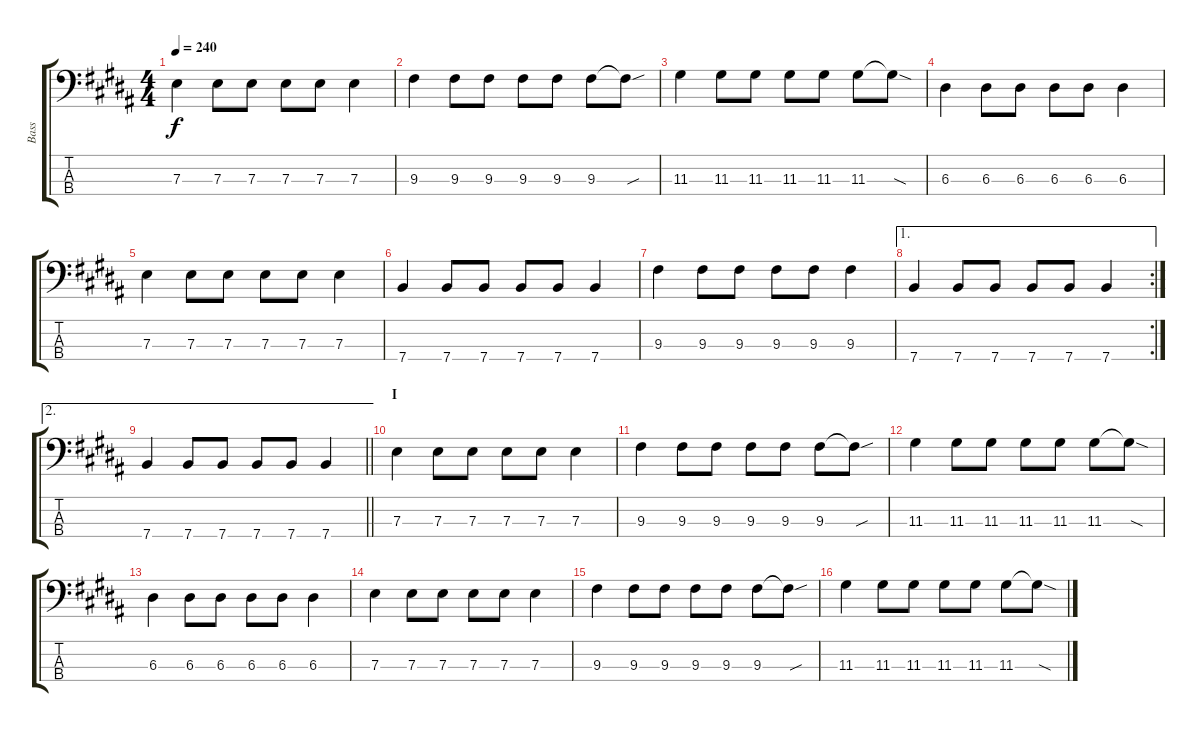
\track ("Bass" "Bass") {instrument electricbassfinger}
\staff {score tabs}
\tuning (G2 D2 A1 E1) {hide}
\ts (4 4)
\tempo 240
\clef f4
\ks b
7.3.4{dy f} 7.3.8 7.3.8 7.3.8 7.3.8 7.3.4 |
9.3.4 9.3.8 9.3.8 9.3.8 9.3.8 9.3.8 9.3{sou t}.8 |
11.3.4 11.3.8 11.3.8 11.3.8 11.3.8 11.3.8 11.3{sod t}.8 |
6.3.4 6.3.8 6.3.8 6.3.8 6.3.8 6.3.4 |
7.3.4 7.3.8 7.3.8 7.3.8 7.3.8 7.3.4 |
7.4.4 7.4.8 7.4.8 7.4.8 7.4.8 7.4.4 |
9.3.4 9.3.8 9.3.8 9.3.8 9.3.8 9.3.4 |
\ae 1
\rc 2
7.4.4 7.4.8 7.4.8 7.4.8 7.4.8 7.4.4 |
\ae 2
\barLineRight lightlight
7.4.4 7.4.8 7.4.8 7.4.8 7.4.8 7.4.4 |
\section ("" "I")
7.3.4 7.3.8 7.3.8 7.3.8 7.3.8 7.3.4 |
9.3.4 9.3.8 9.3.8 9.3.8 9.3.8 9.3.8 9.3{sou t}.8 |
11.3.4 11.3.8 11.3.8 11.3.8 11.3.8 11.3.8 11.3{sod t}.8 |
6.3.4 6.3.8 6.3.8 6.3.8 6.3.8 6.3.4 |
7.3.4 7.3.8 7.3.8 7.3.8 7.3.8 7.3.4 |
9.3.4 9.3.8 9.3.8 9.3.8 9.3.8 9.3.8 9.3{sou t}.8 |
11.3.4 11.3.8 11.3.8 11.3.8 11.3.8 11.3.8 11.3{sod t}.8
